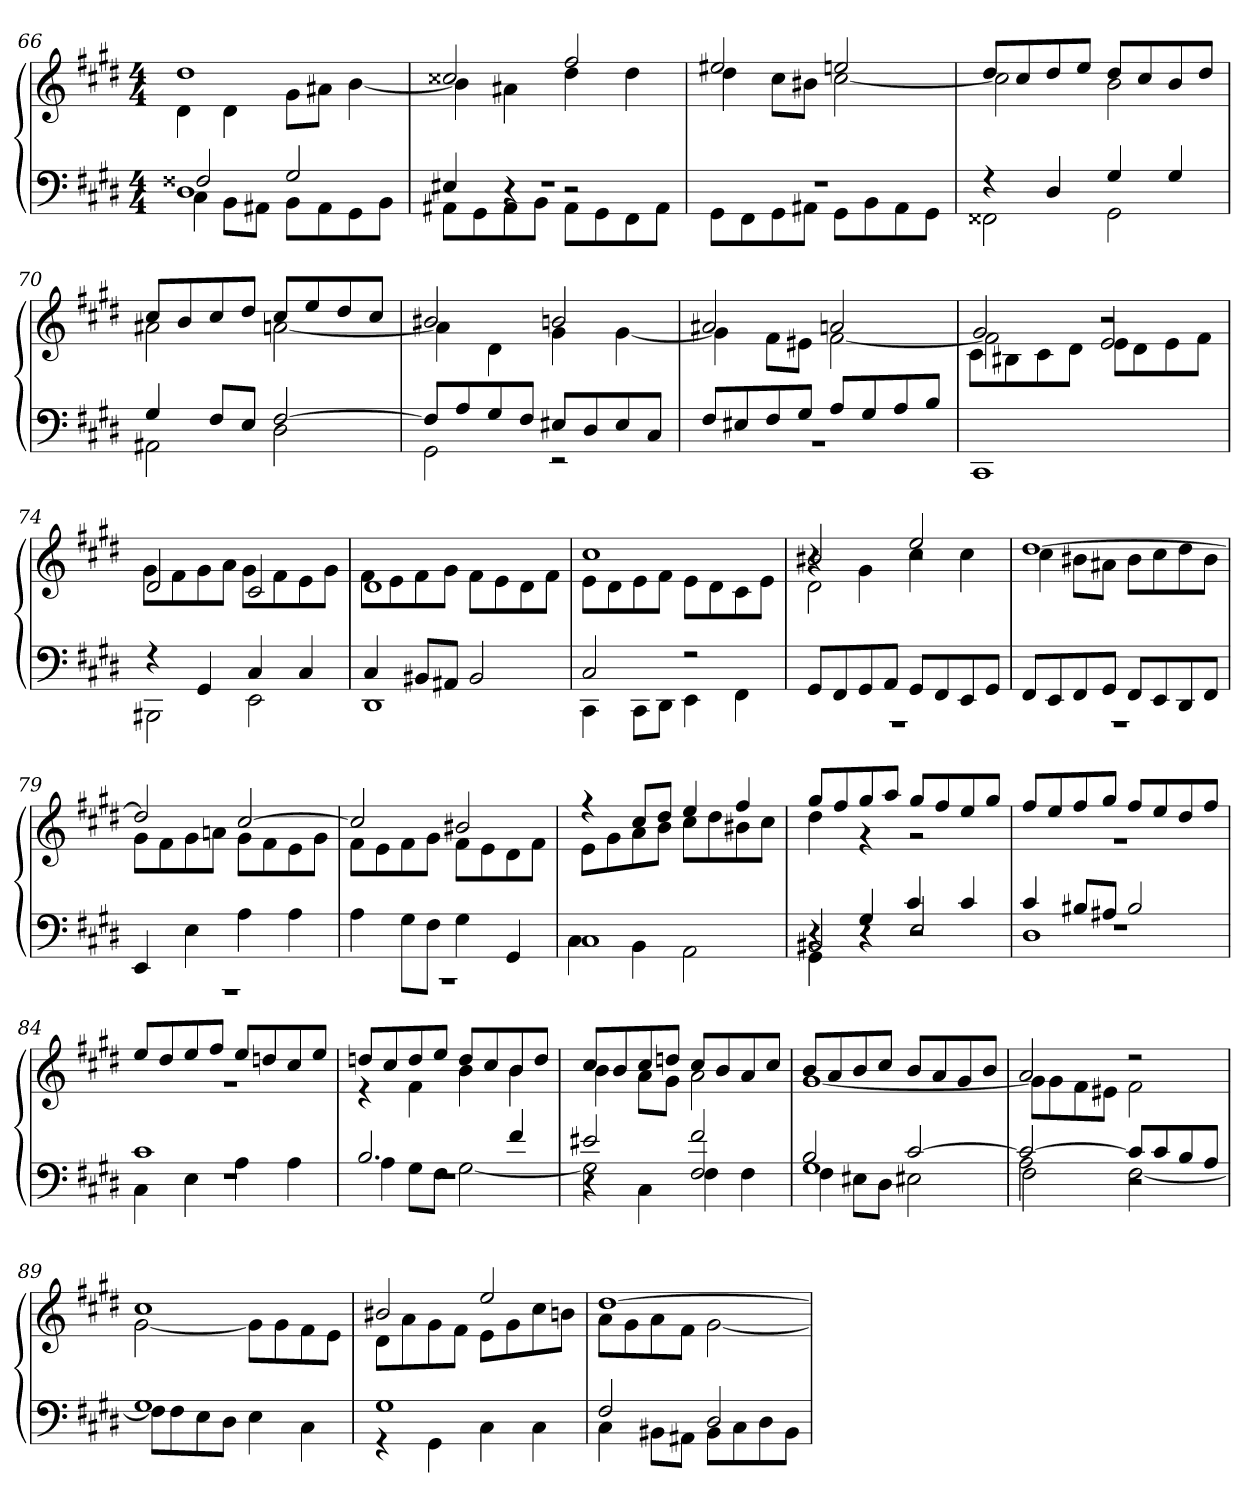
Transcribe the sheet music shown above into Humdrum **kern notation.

**kern	**kern
*part1	*part1
*staff2	*staff1
*clefF4	*clefG2
*k[f#c#g#d#]	*k[f#c#g#d#]
*M4/4	*M4/4
=66	=66
*^	*^
*	*^	*	*
1D#	4C#\	2F##X/	1dd#	4d#\
.	8BB\L	.	.	4d#\
.	8AA#X\J	.	.	.
.	8BB\L	2G#/	.	8g#\L
.	8AA#\	.	.	8a#X\J
.	8GG#\	.	.	[4b\
.	8BB\J	.	.	.
=67	=67	=67	=67	=67
1r	8AA#X\L	4E#X/	2cc##X/	4b\]
.	8GG#\	.	.	.
.	8AA#\	4r	.	4a#X\
.	8BB\J	.	.	.
.	8AA#\L	2r	2ff#/	4dd#\
.	8GG#\	.	.	.
.	8FF#\	.	.	4dd#\
.	8AA#\J	.	.	.
*	*v	*v	*	*
=68	=68	=68	=68
1r	8GG#\L	2ee#X/	4dd#\
.	8FF#\	.	.
.	8GG#\	.	8cc#\L
.	8AA#X\J	.	8b#X\J
.	8GG#\L	2een/	[2cc#\
.	8BB\	.	.
.	8AA#\	.	.
.	8GG#\J	.	.
=69	=69	=69	=69
4r	2FF##X\	8dd#/L	2cc#\]
.	.	8cc#/	.
4D#/	.	8dd#/	.
.	.	8ee/J	.
4G#/	2GG#\	8dd#/L	2b\
.	.	8cc#/	.
4G#/	.	8b/	.
.	.	8dd#/J	.
=70	=70	=70	=70
4G#/	2AA#X\	8cc#/L	2a#X\
.	.	8b/	.
8F#/L	.	8cc#/	.
8E/J	.	8dd#/J	.
[2F#/	2D#\	8cc#/L	[2an\
.	.	8ee/	.
.	.	8dd#/	.
.	.	8cc#/J	.
=71	=71	=71	=71
8F#/L]	2GG#\	2b#X/	4a\]
8A/	.	.	.
8G#/	.	.	4d#\
8F#/J	.	.	.
8E#X/L	2r	2bn/	4g#\
8D#/	.	.	.
8E#/	.	.	[4g#\
8C#/J	.	.	.
=72	=72	=72	=72
8F#/L	1r	2a#X/	4g#\]
8E#X/	.	.	.
8F#/	.	.	8f#\L
8G#/J	.	.	8e#X\J
8A/L	.	2an/	[2f#\
8G#/	.	.	.
8A/	.	.	.
8B/J	.	.	.
*v	*v	*	*
=73	=73	=73
*	*	*^
1CC#	2g#/	2f#\]	8c#\L
.	.	.	8B#X\
.	.	.	8c#\
.	.	.	8d#\J
.	2e/	2r	8e\L
.	.	.	8d#\
.	.	.	8e\
.	.	.	8f#\J
*	*	*v	*v
=74	=74	=74
*^	*	*
4r	2BBB#X\	2d#/	8g#\L
.	.	.	8f#\
4GG#/	.	.	8g#\
.	.	.	8a\J
4C#/	2EE\	2c#/	8g#\L
.	.	.	8f#\
4C#/	.	.	8e\
.	.	.	8g#\J
=75	=75	=75	=75
4C#/	1DD#	1d#	8f#\L
.	.	.	8e\
8BB#X/L	.	.	8f#\
8AA#X/J	.	.	8g#\J
2BB#/	.	.	8f#\L
.	.	.	8e\
.	.	.	8d#\
.	.	.	8f#\J
=76	=76	=76	=76
2C#/	4CC#\	1cc#	8e\L
.	.	.	8d#\
.	8CC#\L	.	8e\
.	8DD#\J	.	8f#\J
2r	4EE\	.	8e\L
.	.	.	8d#\
.	4FF#\	.	8c#\
.	.	.	8e\J
=77	=77	=77	=77
*	*	*	*^
8GG#/L	1r	2b#X/	2d#\	4r
8FF#/	.	.	.	.
8GG#/	.	.	.	4g#\
8AA/J	.	.	.	.
8GG#/L	.	2ee/	2r	4cc#\
8FF#/	.	.	.	.
8EE/	.	.	.	4cc#\
8GG#/J	.	.	.	.
*	*	*	*v	*v
=78	=78	=78	=78
8FF#/L	1r	[1dd#	4cc#\
8EE/	.	.	.
8FF#/	.	.	8b#X\L
8GG#/J	.	.	8a#X\J
8FF#/L	.	.	8b#\L
8EE/	.	.	8cc#\
8DD#/	.	.	8dd#\
8FF#/J	.	.	8b#\J
=79	=79	=79	=79
4EE/	1r	2dd#/]	8g#\L
.	.	.	8f#\
4E\	.	.	8g#\
.	.	.	8an\J
4A\	.	[2cc#/	8g#\L
.	.	.	8f#\
4A\	.	.	8e\
.	.	.	8g#\J
=80	=80	=80	=80
4A\	1r	2cc#/]	8f#\L
.	.	.	8e\
8G#\L	.	.	8f#\
8F#\J	.	.	8g#\J
4G#\	.	2b#X/	8f#\L
.	.	.	8e\
4GG#/	.	.	8d#\
.	.	.	8f#\J
=81	=81	=81	=81
1C#	4C#\	4r	8e\L
.	.	.	8g#\
.	4BB\	8cc#/L	8a\
.	.	8dd#/J	8b\J
.	2AA\	4ee/	8cc#\L
.	.	.	8dd#\
.	.	4ff#/	8b#X\
.	.	.	8cc#\J
=82	=82	=82	=82
*	*^	*	*
2BB#X/	4GG#\	4r	8gg#/L	4dd#\
.	.	.	8ff#/	.
.	4r	4G#/	8gg#/	4r
.	.	.	8aa/J	.
2E/	2r	4c#/	8gg#/L	2r
.	.	.	8ff#/	.
.	.	4c#/	8ee/	.
.	.	.	8gg#/J	.
=83	=83	=83	=83	=83
4c#/	1D#	1r	8ff#/L	1r
.	.	.	8ee/	.
8B#X/L	.	.	8ff#/	.
8A#X/J	.	.	8gg#/J	.
2B#/	.	.	8ff#/L	.
.	.	.	8ee/	.
.	.	.	8dd#/	.
.	.	.	8ff#/J	.
=84	=84	=84	=84	=84
1c#	4C#\	1r	8ee/L	1r
.	.	.	8dd#/	.
.	4E\	.	8ee/	.
.	.	.	8ff#/J	.
.	4A\	.	8ee/L	.
.	.	.	8ddn/	.
.	4A\	.	8cc#/	.
.	.	.	8ee/J	.
=85	=85	=85	=85	=85
2.B/	4A\	1r	8ddn/L	4r
.	.	.	8cc#/	.
.	8G#\L	.	8dd/	4f#\
.	8F#\J	.	8ee/J	.
.	[2G#\	.	8dd/L	4b\
.	.	.	8cc#/	.
4f#/	.	.	8b/	4b\
.	.	.	8dd/J	.
=86	=86	=86	=86	=86
2e#X/	2G#\]	4r	8cc#/L	4b\
.	.	.	8b/	.
.	.	4C#\	8cc#/	8a\L
.	.	.	8ddn/J	8g#\J
2f#/	2F#/	4F#\	8cc#/L	2a\
.	.	.	8b/	.
.	.	4F#\	8a/	.
.	.	.	8cc#/J	.
=87	=87	=87	=87	=87
2B/	1G#	4F#\	8b/L	[1g#
.	.	.	8a/	.
.	.	8E#X\L	8b/	.
.	.	8D#\J	8cc#/J	.
[2c#/	.	2E#X\	8b/L	.
.	.	.	8a/	.
.	.	.	8g#/	.
.	.	.	8b/J	.
=88	=88	=88	=88	=88
2c#/_	2A\	2F#\	2a/	8g#\L]
.	.	.	.	8g#\
.	.	.	.	8f#\
.	.	.	.	8e#X\J
8c#/L]	[2F#\	2r	2r	2f#\
8c#/	.	.	.	.
8B/	.	.	.	.
8A/J	.	.	.	.
*	*v	*v	*	*
=89	=89	=89	=89
1G#	8F#\L]	1cc#	[2g#\
.	8F#\	.	.
.	8E\	.	.
.	8D#\J	.	.
.	4E\	.	8g#\L]
.	.	.	8g#\
.	4C#\	.	8f#\
.	.	.	8e\J
=90	=90	=90	=90
1G#	4r	2b#X/	8d#\L
.	.	.	8a\
.	4GG#\	.	8g#\
.	.	.	8f#\J
.	4C#\	2ee/	8e\L
.	.	.	8g#\
.	4C#\	.	8cc#\
.	.	.	8bn\J
=91	=91	=91	=91
2F#/	4C#\	[1dd#	8a\L
.	.	.	8g#\
.	8BB#X\L	.	8a\
.	8AA#X\J	.	8f#\J
2D#/	8BB#\L	.	[2g#\
.	8C#\	.	.
.	8D#\	.	.
.	8BB#\J	.	.
*v	*v	*	*
*	*v	*v
=	=
*-	*-
